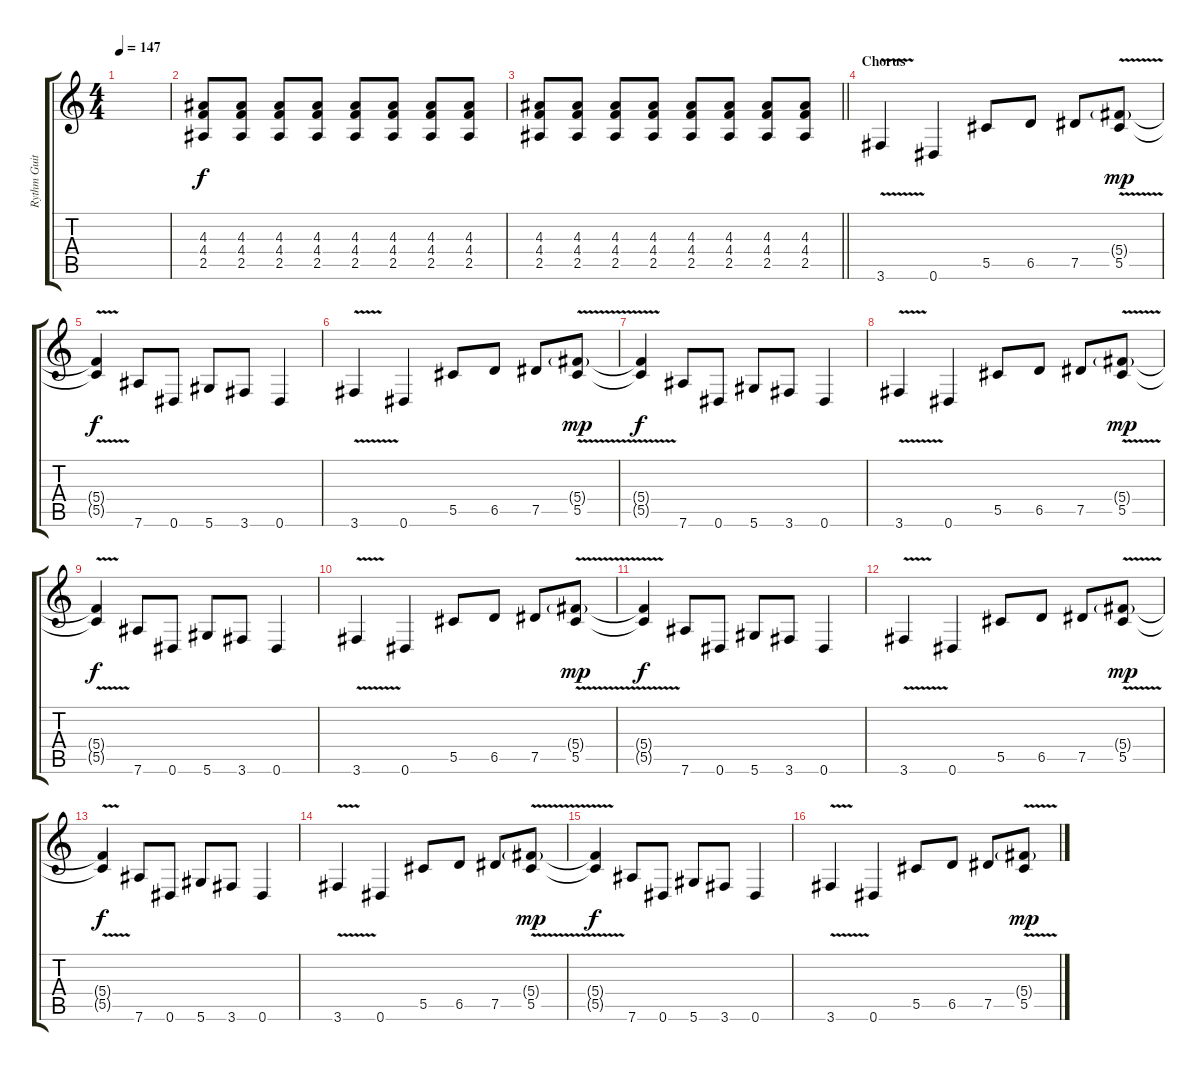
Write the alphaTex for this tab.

\track ("Rythm Guitar (Ryan Roxie)" "Rythm Guit") {instrument overdrivenguitar}
\staff {score tabs}
\tuning (Eb4 Bb3 Gb3 Db3 Ab2 Eb2) {hide}
\ts (4 4)
\tempo 147
\clef g2
\ks c
|
(4.3 4.4 2.5).8 (4.3 4.4 2.5).8 (4.3 4.4 2.5).8 (4.3 4.4 2.5).8 (4.3 4.4 2.5).8 (4.3 4.4 2.5).8 (4.3 4.4 2.5).8 (4.3 4.4 2.5).8 |
\barLineRight lightlight
(4.3 4.4 2.5).8 (4.3 4.4 2.5).8 (4.3 4.4 2.5).8 (4.3 4.4 2.5).8 (4.3 4.4 2.5).8 (4.3 4.4 2.5).8 (4.3 4.4 2.5).8 (4.3 4.4 2.5).8 |
\section ("" "Chorus")
3.6{v}.4 0.6.4 5.5.8 6.5.8 7.5.8 (5.4{v g} 5.5{v}).8{dy mp} |
(5.4{t} 5.5{t}).4{dy f} 7.6.8 0.6.8 5.6.8 3.6.8 0.6.4 |
3.6{v}.4 0.6.4 5.5.8 6.5.8 7.5.8 (5.4{v g} 5.5{v}).8{dy mp} |
(5.4{t} 5.5{t}).4{dy f} 7.6.8 0.6.8 5.6.8 3.6.8 0.6.4 |
3.6{v}.4 0.6.4 5.5.8 6.5.8 7.5.8 (5.4{v g} 5.5{v}).8{dy mp} |
(5.4{t} 5.5{t}).4{dy f} 7.6.8 0.6.8 5.6.8 3.6.8 0.6.4 |
3.6{v}.4 0.6.4 5.5.8 6.5.8 7.5.8 (5.4{v g} 5.5{v}).8{dy mp} |
(5.4{t} 5.5{t}).4{dy f} 7.6.8 0.6.8 5.6.8 3.6.8 0.6.4 |
3.6{v}.4 0.6.4 5.5.8 6.5.8 7.5.8 (5.4{v g} 5.5{v}).8{dy mp} |
(5.4{t} 5.5{t}).4{dy f} 7.6.8 0.6.8 5.6.8 3.6.8 0.6.4 |
3.6{v}.4 0.6.4 5.5.8 6.5.8 7.5.8 (5.4{v g} 5.5{v}).8{dy mp} |
(5.4{t} 5.5{t}).4{dy f} 7.6.8 0.6.8 5.6.8 3.6.8 0.6.4 |
3.6{v}.4 0.6.4 5.5.8 6.5.8 7.5.8 (5.4{v g} 5.5{v}).8{dy mp}
